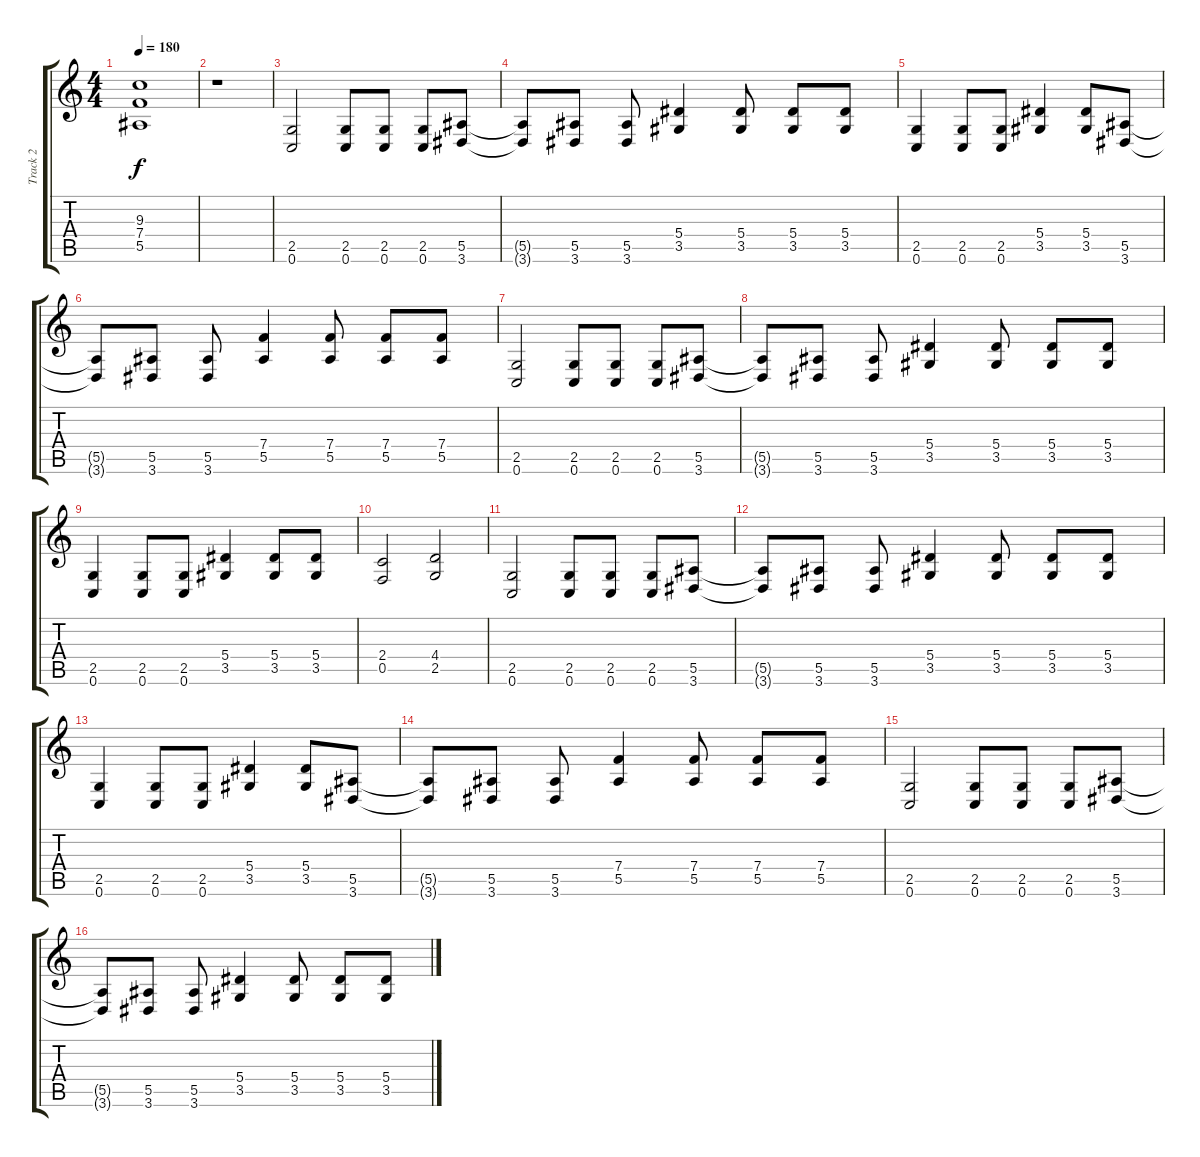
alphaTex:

\track ("Track 2" "Track 2") {instrument distortionguitar}
\staff {score tabs}
\tuning (C4 G3 Eb3 Bb2 F2 C2) {hide}
\ts (4 4)
\tempo 180
\clef g2
\ks c
(9.3 7.4 5.5).1{dy f} |
r.1 |
(2.5 0.6).2 (2.5 0.6).8 (2.5 0.6).8 (2.5 0.6).8 (5.5 3.6).8 |
(5.5{t} 3.6{t}).8 (5.5 3.6).8 (5.5 3.6).8 (5.4 3.5).4 (5.4 3.5).8 (5.4 3.5).8 (5.4 3.5).8 |
(2.5 0.6).4 (2.5 0.6).8 (2.5 0.6).8 (5.4 3.5).4 (5.4 3.5).8 (5.5 3.6).8 |
(5.5{t} 3.6{t}).8 (5.5 3.6).8 (5.5 3.6).8 (7.4 5.5).4 (7.4 5.5).8 (7.4 5.5).8 (7.4 5.5).8 |
(2.5 0.6).2 (2.5 0.6).8 (2.5 0.6).8 (2.5 0.6).8 (5.5 3.6).8 |
(5.5{t} 3.6{t}).8 (5.5 3.6).8 (5.5 3.6).8 (5.4 3.5).4 (5.4 3.5).8 (5.4 3.5).8 (5.4 3.5).8 |
(2.5 0.6).4 (2.5 0.6).8 (2.5 0.6).8 (5.4 3.5).4 (5.4 3.5).8 (5.4 3.5).8 |
(2.4 0.5).2 (4.4 2.5).2 |
(2.5 0.6).2 (2.5 0.6).8 (2.5 0.6).8 (2.5 0.6).8 (5.5 3.6).8 |
(5.5{t} 3.6{t}).8 (5.5 3.6).8 (5.5 3.6).8 (5.4 3.5).4 (5.4 3.5).8 (5.4 3.5).8 (5.4 3.5).8 |
(2.5 0.6).4 (2.5 0.6).8 (2.5 0.6).8 (5.4 3.5).4 (5.4 3.5).8 (5.5 3.6).8 |
(5.5{t} 3.6{t}).8 (5.5 3.6).8 (5.5 3.6).8 (7.4 5.5).4 (7.4 5.5).8 (7.4 5.5).8 (7.4 5.5).8 |
(2.5 0.6).2 (2.5 0.6).8 (2.5 0.6).8 (2.5 0.6).8 (5.5 3.6).8 |
(5.5{t} 3.6{t}).8 (5.5 3.6).8 (5.5 3.6).8 (5.4 3.5).4 (5.4 3.5).8 (5.4 3.5).8 (5.4 3.5).8
